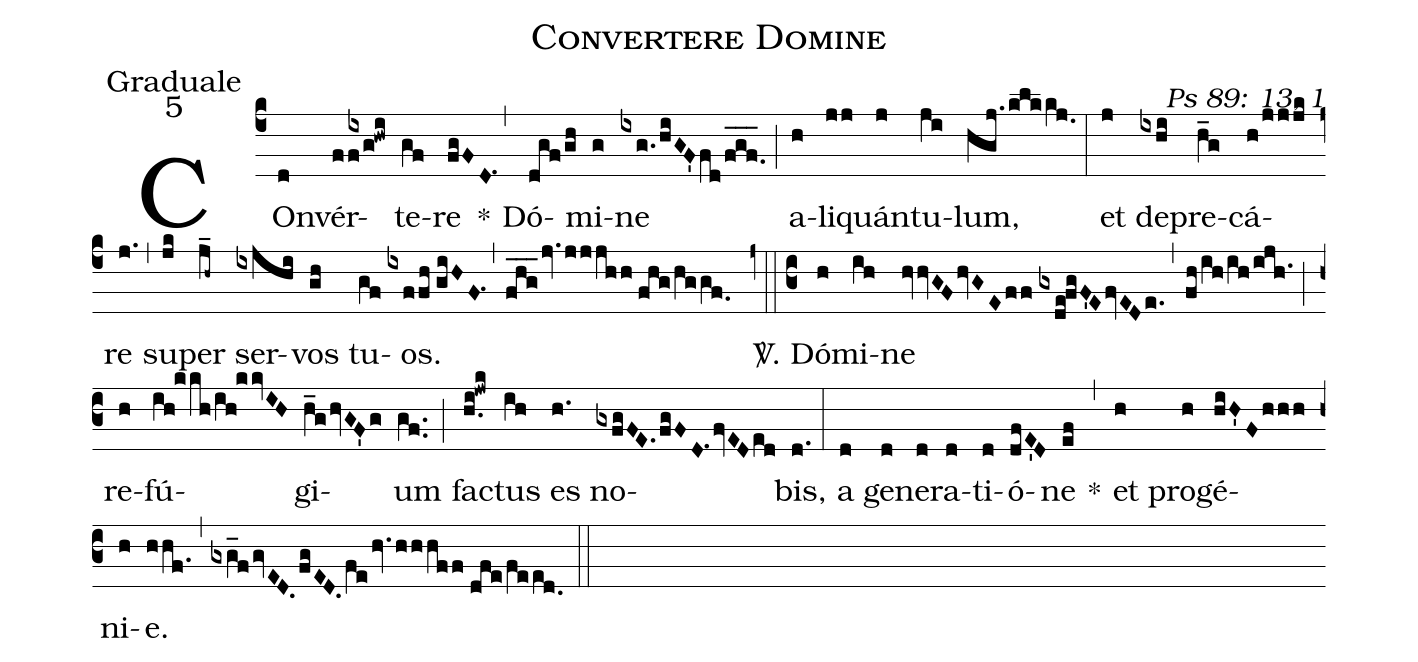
name: Convertere Domine;
office-part: Graduale;
mode: 5;
commentary: Ps 89: 13, 1;
%%
(c4) COn(d)vér(f/[1]{ix}f/g!hwi)te(gf)re(fgFD.1) *(,) Dó(dgf/gh)mi(g)ne(ixg./hiGF'fd/f_g_f._) (;) a(h)li(jj)quán(j)tu(ji)lum,(hgj./klkkj.0) (:)
et(j) de(ixhi)pre(h_g)cá(h/jjjk)re(j.) (,) su(jk)per(j_h~) ser(ixjhi)vos(gh) tu(gf)os.(ixffh//giHF.1) (,) (fhg___jv.jjjhh//fhg/hggf.0) (z0::c3)
<sp>V/</sp>. Dó(h)mi(ih)ne(hvvGFhvGEff//gxde!fgF'EfvEDe.) (,) (fh/ih/ih/ijh.1) (;) re(h)fú(ih!kkh/ih!kkvIH)gi(h_ghvGF'g)um(gf..) (;) fac(h.i!jwk)tus(ih) es(h.) no(gxfgFE.fgFD.1fvEDed)bis,(d.) (:)
a(d) ge(d)ne(d)ra(d)ti(d)ó(dfE'D)ne(ef) *(,) et(h) pro(h)gé(hiH'Fhhh)ni(h)e.(hhf.) (,) (gxg_fgvED.fgED.fe/hv.hhhff//dfe/feed.0) (::)
